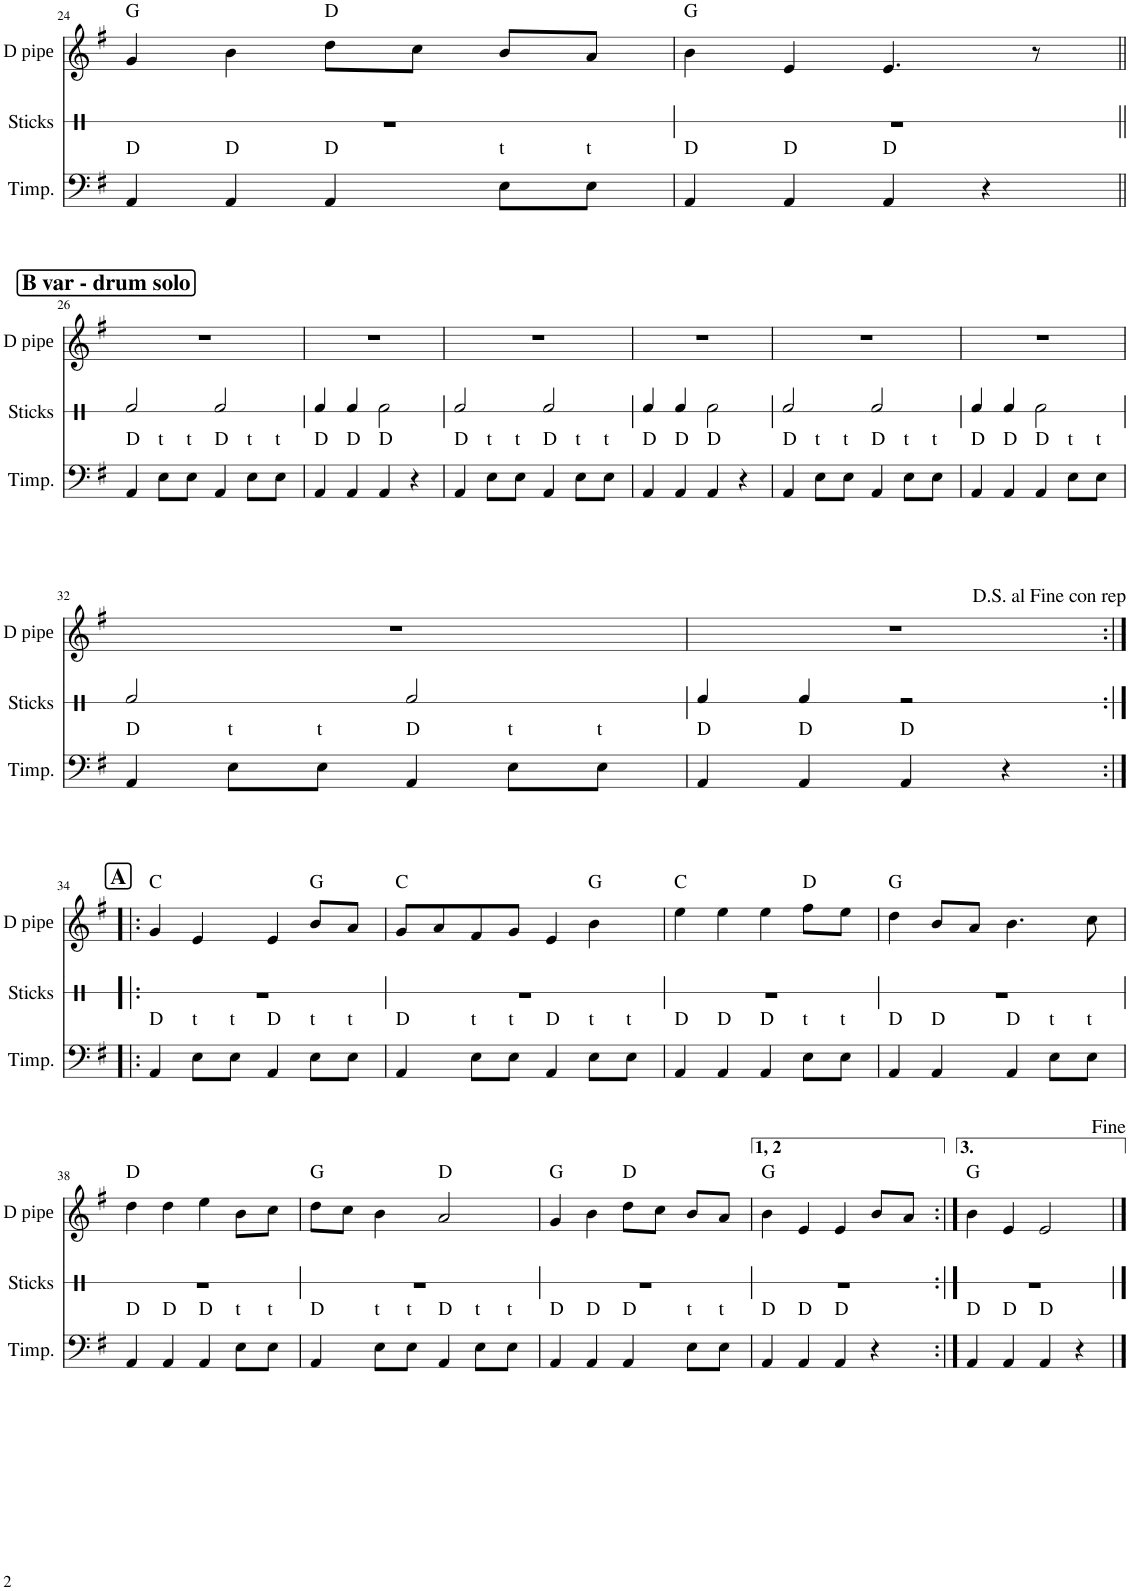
**kern	**harte	**kern	**kern	**harte
*part3	*part3	*part2	*part1	*part1
*staff3	*	*staff2	*staff1	*
*I"Timpani	*	*I"Morris sticks	*I"D Taborpipe	*
*I'Timp.	*	*I'Sticks	*I'D pipe	*
!!LO:PB:g=z
*clefF4	*	*clefX	*clefG2	*
*k[f#]	*	*k[]	*k[f#]	*
*M4/4	*	*M4/4	*M4/4	*
=24	=24	=24	=24	=24
4AA/	D:maj	1r	4g/	G:maj
4AA/	D:maj	.	4b\	.
4AA/	D:maj	.	8dd\L	D:maj
.	.	.	8cc\J	.
!	!LO:H:kt=t	!	!	!
8E\L	N	.	8b/L	.
!	!LO:H:kt=t	!	!	!
8E\J	N	.	8a/J	.
=25	=25	=25	=25	=25
4AA/	D:maj	1r	4b\	G:maj
4AA/	D:maj	.	4e/	.
4AA/	D:maj	.	4.e/	.
4r	.	.	.	.
.	.	.	8r	.
!!LO:LB:g=z
!!LO:REH:place=s1:a:B:cj:fs=14:t=B var - drum solo
=26||	=26||	=26||	=26||	=26||
4AA/	D:maj	2Rf/	1r	.
!	!LO:H:kt=t	!	!	!
8E\L	N	.	.	.
!	!LO:H:kt=t	!	!	!
8E\J	N	.	.	.
4AA/	D:maj	2Rf/	.	.
!	!LO:H:kt=t	!	!	!
8E\L	N	.	.	.
!	!LO:H:kt=t	!	!	!
8E\J	N	.	.	.
=27	=27	=27	=27	=27
4AA/	D:maj	4Rf/	1r	.
4AA/	D:maj	4Rf/	.	.
4AA/	D:maj	2Rf\	.	.
4r	.	.	.	.
=28	=28	=28	=28	=28
4AA/	D:maj	2Rf/	1r	.
!	!LO:H:kt=t	!	!	!
8E\L	N	.	.	.
!	!LO:H:kt=t	!	!	!
8E\J	N	.	.	.
4AA/	D:maj	2Rf/	.	.
!	!LO:H:kt=t	!	!	!
8E\L	N	.	.	.
!	!LO:H:kt=t	!	!	!
8E\J	N	.	.	.
=29	=29	=29	=29	=29
4AA/	D:maj	4Rf/	1r	.
4AA/	D:maj	4Rf/	.	.
4AA/	D:maj	2Rf\	.	.
4r	.	.	.	.
=30	=30	=30	=30	=30
4AA/	D:maj	2Rf/	1r	.
!	!LO:H:kt=t	!	!	!
8E\L	N	.	.	.
!	!LO:H:kt=t	!	!	!
8E\J	N	.	.	.
4AA/	D:maj	2Rf/	.	.
!	!LO:H:kt=t	!	!	!
8E\L	N	.	.	.
!	!LO:H:kt=t	!	!	!
8E\J	N	.	.	.
=31	=31	=31	=31	=31
4AA/	D:maj	4Rf/	1r	.
4AA/	D:maj	4Rf/	.	.
4AA/	D:maj	2Rf\	.	.
!	!LO:H:kt=t	!	!	!
8E\L	N	.	.	.
!	!LO:H:kt=t	!	!	!
8E\J	N	.	.	.
!!LO:LB:g=z
=32	=32	=32	=32	=32
4AA/	D:maj	2Rf/	1r	.
!	!LO:H:kt=t	!	!	!
8E\L	N	.	.	.
!	!LO:H:kt=t	!	!	!
8E\J	N	.	.	.
4AA/	D:maj	2Rf/	.	.
!	!LO:H:kt=t	!	!	!
8E\L	N	.	.	.
!	!LO:H:kt=t	!	!	!
8E\J	N	.	.	.
=33	=33	=33	=33	=33
4AA/	D:maj	4Rf/	1r	.
4AA/	D:maj	4Rf/	.	.
4AA/	D:maj	2r	.	.
4r	.	.	.	.
!	!	!	!LO:TX:a:t=D.S. al Fine con rep	!
!!LO:LB:g=z
!!LO:REH:place=s1:a:B:cj:fs=14:t=A
=34:|!|:	=34:|!|:	=34:|!|:	=34:|!|:	=34:|!|:
4AA/	D:maj	1r	4g/	C:maj
!	!LO:H:kt=t	!	!	!
8E\L	N	.	4e/	.
!	!LO:H:kt=t	!	!	!
8E\J	N	.	.	.
4AA/	D:maj	.	4e/	.
!	!LO:H:kt=t	!	!	!
8E\L	N	.	8b/L	G:maj
!	!LO:H:kt=t	!	!	!
8E\J	N	.	8a/J	.
=35	=35	=35	=35	=35
4AA/	D:maj	1r	8g/L	C:maj
.	.	.	8a/	.
!	!LO:H:kt=t	!	!	!
8E\L	N	.	8f#/	.
!	!LO:H:kt=t	!	!	!
8E\J	N	.	8g/J	.
4AA/	D:maj	.	4e/	.
!	!LO:H:kt=t	!	!	!
8E\L	N	.	4b\	G:maj
!	!LO:H:kt=t	!	!	!
8E\J	N	.	.	.
=36	=36	=36	=36	=36
4AA/	D:maj	1r	4ee\	C:maj
4AA/	D:maj	.	4ee\	.
4AA/	D:maj	.	4ee\	.
!	!LO:H:kt=t	!	!	!
8E\L	N	.	8ff#\L	D:maj
!	!LO:H:kt=t	!	!	!
8E\J	N	.	8ee\J	.
=37	=37	=37	=37	=37
4AA/	D:maj	1r	4dd\	G:maj
4AA/	D:maj	.	8b/L	.
.	.	.	8a/J	.
4AA/	D:maj	.	4.b\	.
!	!LO:H:kt=t	!	!	!
8E\L	N	.	.	.
!	!LO:H:kt=t	!	!	!
8E\J	N	.	8cc\	.
!!LO:LB:g=z
=38	=38	=38	=38	=38
4AA/	D:maj	1r	4dd\	D:maj
4AA/	D:maj	.	4dd\	.
4AA/	D:maj	.	4ee\	.
!	!LO:H:kt=t	!	!	!
8E\L	N	.	8b\L	.
!	!LO:H:kt=t	!	!	!
8E\J	N	.	8cc\J	.
=39	=39	=39	=39	=39
4AA/	D:maj	1r	8dd\L	G:maj
.	.	.	8cc\J	.
!	!LO:H:kt=t	!	!	!
8E\L	N	.	4b\	.
!	!LO:H:kt=t	!	!	!
8E\J	N	.	.	.
4AA/	D:maj	.	2a/	D:maj
!	!LO:H:kt=t	!	!	!
8E\L	N	.	.	.
!	!LO:H:kt=t	!	!	!
8E\J	N	.	.	.
=40	=40	=40	=40	=40
4AA/	D:maj	1r	4g/	G:maj
4AA/	D:maj	.	4b\	.
4AA/	D:maj	.	8dd\L	D:maj
.	.	.	8cc\J	.
!	!LO:H:kt=t	!	!	!
8E\L	N	.	8b/L	.
!	!LO:H:kt=t	!	!	!
8E\J	N	.	8a/J	.
=41	=41	=41	=41	=41
4AA/	D:maj	1r	4b\	G:maj
4AA/	D:maj	.	4e/	.
4AA/	D:maj	.	4e/	.
4r	.	.	8b/L	.
.	.	.	8a/J	.
=42:|!	=42:|!	=42:|!	=42:|!	=42:|!
4AA/	D:maj	1r	4b\	G:maj
4AA/	D:maj	.	4e/	.
4AA/	D:maj	.	2e/	.
4r	.	.	.	.
==	==	==	==	==
*-	*-	*-	*-	*-
